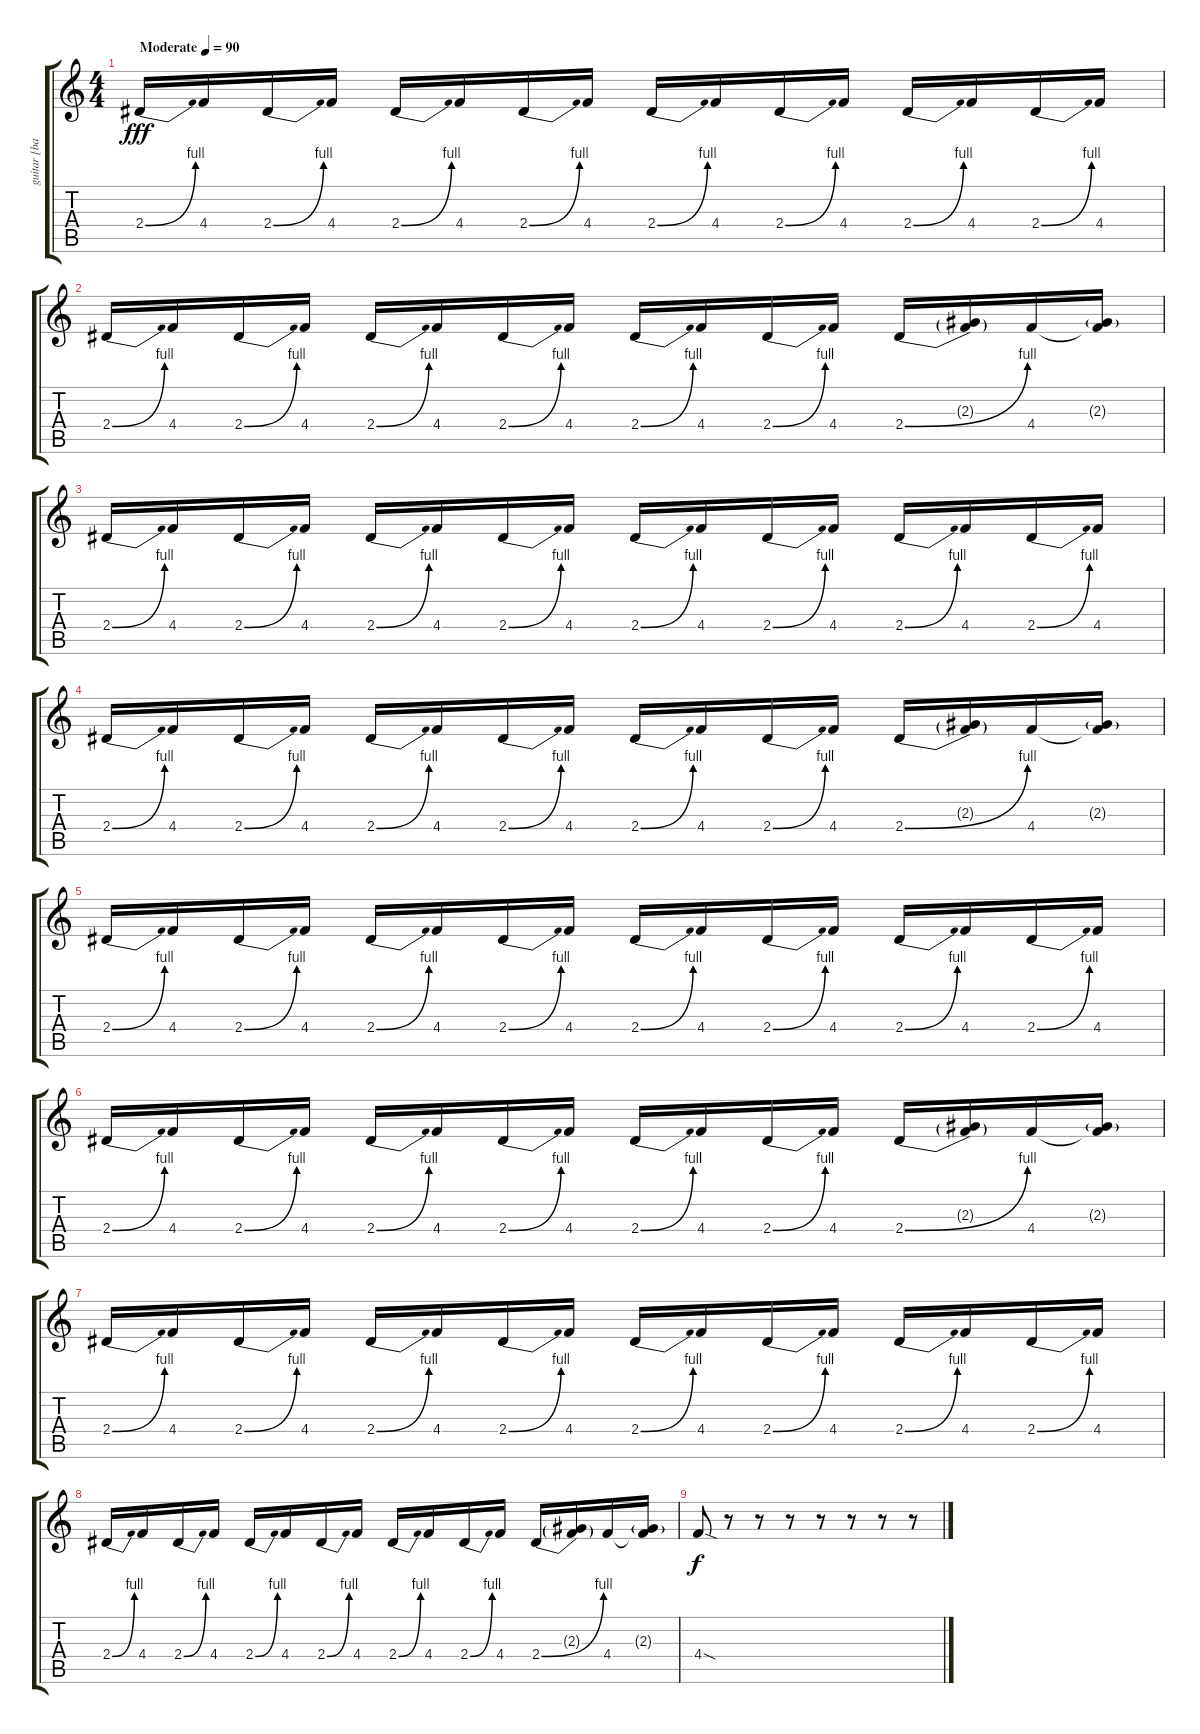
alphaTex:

\track ("guitar [back]" "guitar [ba") {instrument distortionguitar}
\staff {score tabs}
\tuning (Eb4 Bb3 Gb3 Db3 Ab2 Eb2) {hide}
\ts (4 4)
\tempo (90 "Moderate")
\clef g2
\ks c
2.4{be (bend 0 0 60 4)}.16{dy fff instrument distortionguitar} 4.4.16 2.4{be (bend 0 0 60 4)}.16 4.4.16 2.4{be (bend 0 0 60 4)}.16 4.4.16 2.4{be (bend 0 0 60 4)}.16 4.4.16 2.4{be (bend 0 0 60 4)}.16 4.4.16 2.4{be (bend 0 0 60 4)}.16 4.4.16 2.4{be (bend 0 0 60 4)}.16 4.4.16 2.4{be (bend 0 0 60 4)}.16 4.4.16 |
2.4{be (bend 0 0 60 4)}.16 4.4.16 2.4{be (bend 0 0 60 4)}.16 4.4.16 2.4{be (bend 0 0 60 4)}.16 4.4.16 2.4{be (bend 0 0 60 4)}.16 4.4.16 2.4{be (bend 0 0 60 4)}.16 4.4.16 2.4{be (bend 0 0 60 4)}.16 4.4.16 2.4{be (bend 0 0 60 4)}.16 (2.3{g} 2.4{t}).16 4.4.16 (2.3{g} 4.4{t}).16 |
2.4{be (bend 0 0 60 4)}.16 4.4.16 2.4{be (bend 0 0 60 4)}.16 4.4.16 2.4{be (bend 0 0 60 4)}.16 4.4.16 2.4{be (bend 0 0 60 4)}.16 4.4.16 2.4{be (bend 0 0 60 4)}.16 4.4.16 2.4{be (bend 0 0 60 4)}.16 4.4.16 2.4{be (bend 0 0 60 4)}.16 4.4.16 2.4{be (bend 0 0 60 4)}.16 4.4.16 |
2.4{be (bend 0 0 60 4)}.16 4.4.16 2.4{be (bend 0 0 60 4)}.16 4.4.16 2.4{be (bend 0 0 60 4)}.16 4.4.16 2.4{be (bend 0 0 60 4)}.16 4.4.16 2.4{be (bend 0 0 60 4)}.16 4.4.16 2.4{be (bend 0 0 60 4)}.16 4.4.16 2.4{be (bend 0 0 60 4)}.16 (2.3{g} 2.4{t}).16 4.4.16 (2.3{g} 4.4{t}).16 |
2.4{be (bend 0 0 60 4)}.16 4.4.16 2.4{be (bend 0 0 60 4)}.16 4.4.16 2.4{be (bend 0 0 60 4)}.16 4.4.16 2.4{be (bend 0 0 60 4)}.16 4.4.16 2.4{be (bend 0 0 60 4)}.16 4.4.16 2.4{be (bend 0 0 60 4)}.16 4.4.16 2.4{be (bend 0 0 60 4)}.16 4.4.16 2.4{be (bend 0 0 60 4)}.16 4.4.16 |
2.4{be (bend 0 0 60 4)}.16 4.4.16 2.4{be (bend 0 0 60 4)}.16 4.4.16 2.4{be (bend 0 0 60 4)}.16 4.4.16 2.4{be (bend 0 0 60 4)}.16 4.4.16 2.4{be (bend 0 0 60 4)}.16 4.4.16 2.4{be (bend 0 0 60 4)}.16 4.4.16 2.4{be (bend 0 0 60 4)}.16 (2.3{g} 2.4{t}).16 4.4.16 (2.3{g} 4.4{t}).16 |
2.4{be (bend 0 0 60 4)}.16 4.4.16 2.4{be (bend 0 0 60 4)}.16 4.4.16 2.4{be (bend 0 0 60 4)}.16 4.4.16 2.4{be (bend 0 0 60 4)}.16 4.4.16 2.4{be (bend 0 0 60 4)}.16 4.4.16 2.4{be (bend 0 0 60 4)}.16 4.4.16 2.4{be (bend 0 0 60 4)}.16 4.4.16 2.4{be (bend 0 0 60 4)}.16 4.4.16 |
2.4{be (bend 0 0 60 4)}.16 4.4.16 2.4{be (bend 0 0 60 4)}.16 4.4.16 2.4{be (bend 0 0 60 4)}.16 4.4.16 2.4{be (bend 0 0 60 4)}.16 4.4.16 2.4{be (bend 0 0 60 4)}.16 4.4.16 2.4{be (bend 0 0 60 4)}.16 4.4.16 2.4{be (bend 0 0 60 4)}.16 (2.3{g} 2.4{t}).16 4.4.16 (2.3{g} 4.4{t}).16 |
4.4{sod}.8{dy f} r.8 r.8 r.8 r.8 r.8 r.8 r.8
